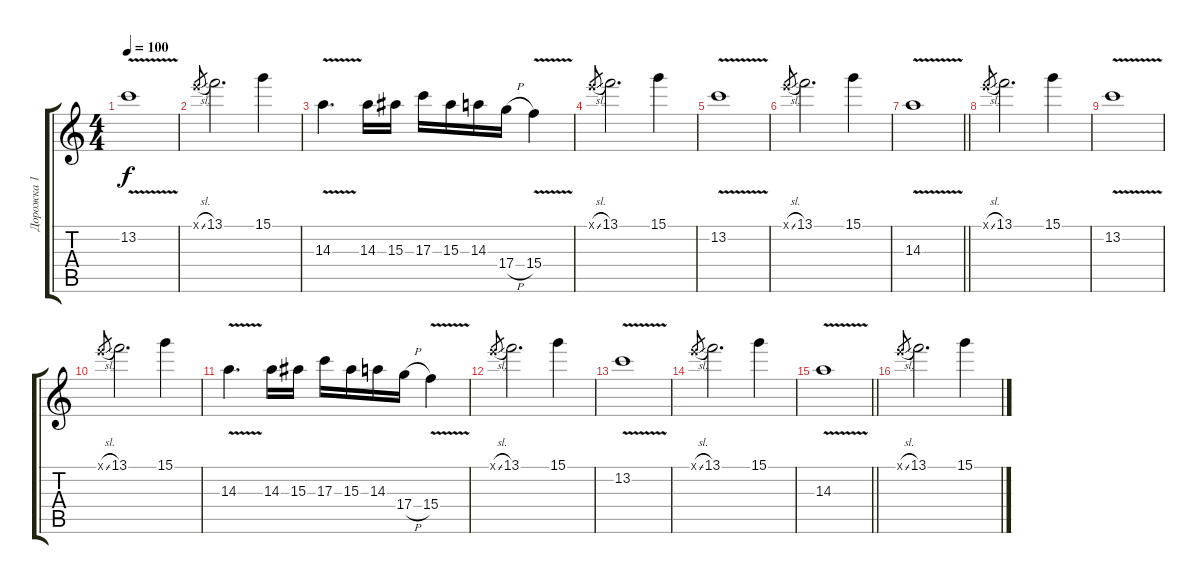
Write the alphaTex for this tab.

\track ("Дорожка 1" "Дорожка 1") {instrument electricguitarclean}
\staff {score tabs}
\tuning (E4 B3 G3 D3 A2 E2) {hide}
\ts (4 4)
\tempo 100
\clef g2
\ks c
13.2{v}.1{dy f} |
12.1{sl x}.8{gr} 13.1.2{d} 15.1.4 |
14.3{v}.4{d} 14.3.16 15.3.16 17.3.16 15.3.16 14.3.16 17.4{h}.16 15.4{v}.4 |
12.1{sl x}.8{gr} 13.1.2{d} 15.1.4 |
13.2{v}.1 |
12.1{sl x}.8{gr} 13.1.2{d} 15.1.4 |
\barLineRight lightlight
14.3{v}.1 |
12.1{sl x}.8{gr} 13.1.2{d} 15.1.4 |
13.2{v}.1 |
12.1{sl x}.8{gr} 13.1.2{d} 15.1.4 |
14.3{v}.4{d} 14.3.16 15.3.16 17.3.16 15.3.16 14.3.16 17.4{h}.16 15.4{v}.4 |
12.1{sl x}.8{gr} 13.1.2{d volume 8} 15.1.4 |
13.2{v}.1 |
12.1{sl x}.8{gr} 13.1.2{d} 15.1.4 |
\barLineRight lightlight
14.3{v}.1 |
12.1{sl x}.8{gr} 13.1.2{d} 15.1.4{volume 0}
